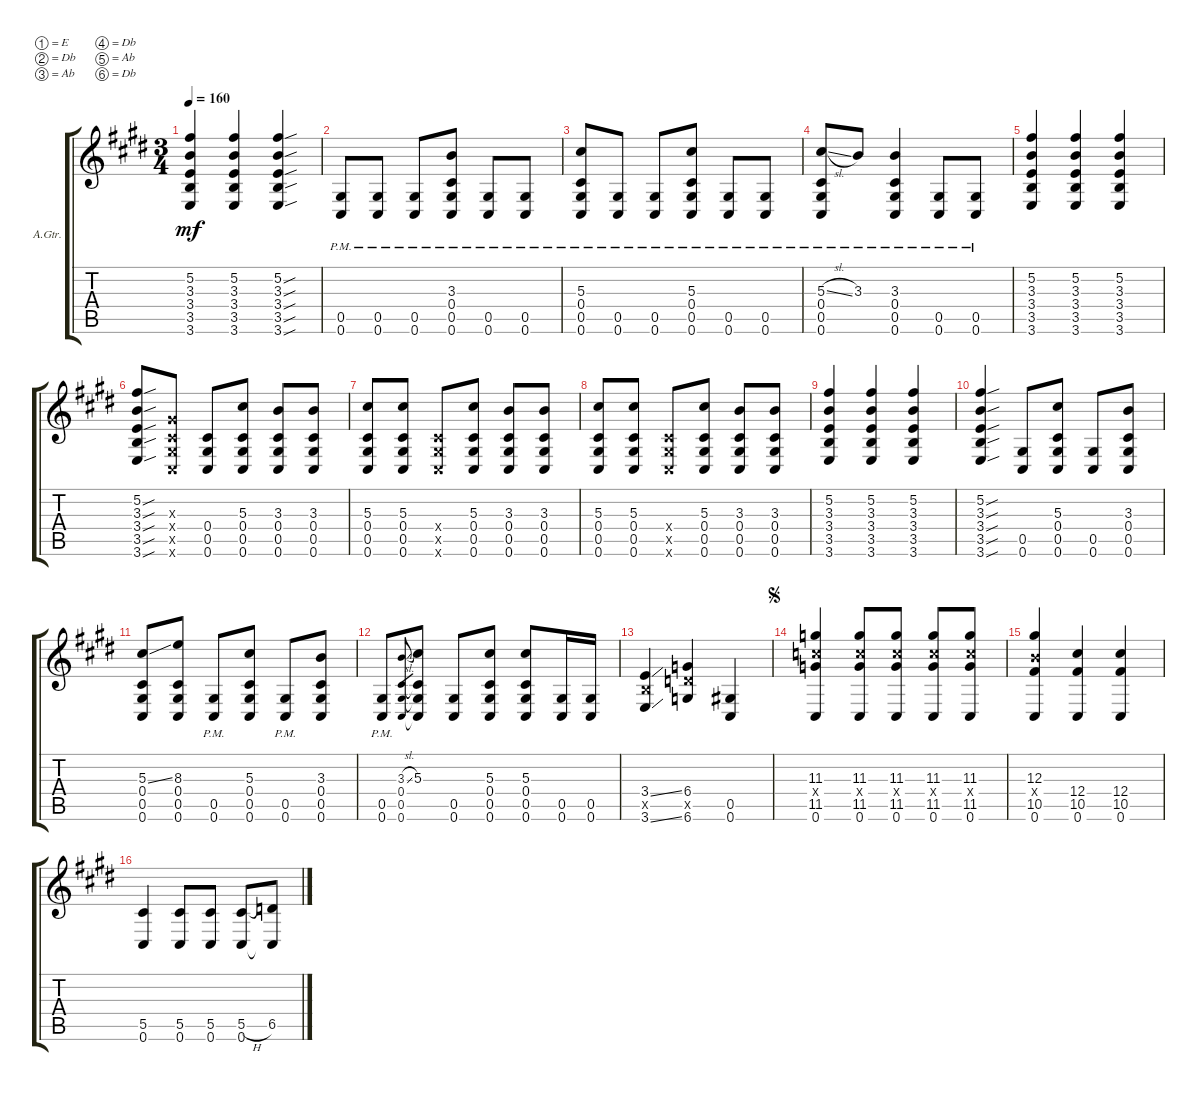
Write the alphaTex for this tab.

\defaultSystemsLayout 4
\bracketExtendMode groupsimilarinstruments
\firstSystemTrackNameOrientation horizontal
\otherSystemsTrackNameOrientation horizontal
\track ("Steel Guitar" "A.Gtr.") {instrument acousticguitarsteel}
\staff {score tabs}
\tuning (E4 Db4 Ab3 Db3 Ab2 Db2)
\ts (3 4)
\tempo 160
\clef g2
\ks c#minor
(3.5 3.6 3.4 3.3 5.2).4{dy mf} (3.4 3.5 3.6 5.2 3.3).4 (3.6{sou} 3.5{sou} 3.4{sou} 3.3{sou} 5.2{sou}).4 |
(0.6{pm} 0.5).8 (0.5 0.6{pm}).8 (0.6{pm} 0.5).8 (0.6 0.5{pm} 0.4 3.3).8 (0.6{pm} 0.5).8 (0.5 0.6{pm}).8 |
(0.6 0.5{pm} 0.4 5.3).8 (0.5 0.6{pm}).8 (0.6{pm} 0.5).8 (0.6 0.5{pm} 0.4 5.3).8 (0.5 0.6{pm}).8 (0.6{pm} 0.5).8 |
(0.6 0.5{pm} 0.4 5.3{sl}).8 3.3{pm}.8 (3.3{pm} 0.4 0.5 0.6).4 (0.5 0.6{pm}).8 (0.6{pm} 0.5).8 |
(3.5 3.6 3.4 3.3 5.2).4 (3.4 3.5 3.6 5.2 3.3).4 (3.6 3.5 3.4 3.3 5.2).4 |
(3.6{sou} 3.5{sou} 3.4{sou} 3.3{sou} 5.2{sou}).8 (0.3{x} 0.4{x} 0.5{x} 0.6{x}).8 (0.6 0.5 0.4).8 (5.3 0.4 0.5 0.6).8 (0.6 0.5 0.4 3.3).8 (3.3 0.4 0.5 0.6).8 |
(0.6 0.5 0.4 5.3).8 (5.3 0.4 0.5 0.6).8 (0.4{x} 0.5{x} 0.6{x}).8 (0.6 0.5 0.4 5.3).8 (3.3 0.4 0.5 0.6).8 (0.6 0.5 0.4 3.3).8 |
(0.6 0.5 0.4 5.3).8 (5.3 0.4 0.5 0.6).8 (0.4{x} 0.5{x} 0.6{x}).8 (0.6 0.5 0.4 5.3).8 (3.3 0.4 0.5 0.6).8 (0.6 0.5 0.4 3.3).8 |
(3.6 3.5 3.4 3.3 5.2).4 (5.2 3.3 3.4 3.5 3.6).4 (3.6 3.5 3.4 3.3 5.2).4 |
(5.2{sou} 3.3{sou} 3.4{sou} 3.5{sou} 3.6{sou}).4 (0.6 0.5).8 (0.6 0.5 0.4 5.3).8 (0.6 0.5).8 (0.6 0.5 0.4 3.3).8 |
(0.6 0.5 0.4 5.3{ss}).8 (8.3 0.4 0.5 0.6).8 (0.6{pm} 0.5).8 (0.6 0.5 0.4 5.3).8 (0.5 0.6{pm}).8 (0.6 0.5 0.4 3.3).8 |
(0.6{pm} 0.5).8 (0.6 0.5 0.4 3.3{sl}).8{gr} (5.3 0.4{t} 0.5{t} 0.6{t}).8 (0.6 0.5).8 (0.6 0.5 0.4 5.3).8 (5.3 0.4 0.5 0.6).8 (0.6 0.5).16 (0.5 0.6).16 |
(3.6{ss} 3.5{x} 3.4{ss}).4 (6.4 6.5{x} 6.6).4 (0.6 0.5).4 |
\jump segno
(0.6 11.5 11.4{x} 11.3).4 (0.6 11.5 11.4{x} 11.3).8 (11.3 11.4{x} 11.5 0.6).8 (11.3 11.4{x} 11.5 0.6).8 (11.3 11.4{x} 11.5 0.6).8 |
(0.6 10.5 10.4{x} 12.3).4 (0.6 10.5 12.4).4 (12.4 10.5 0.6).4 |
(0.6 5.5).4 (5.5 0.6).8 (0.6 5.5).8 (5.5{h} 0.6).8 (6.5 0.6{t}).8
